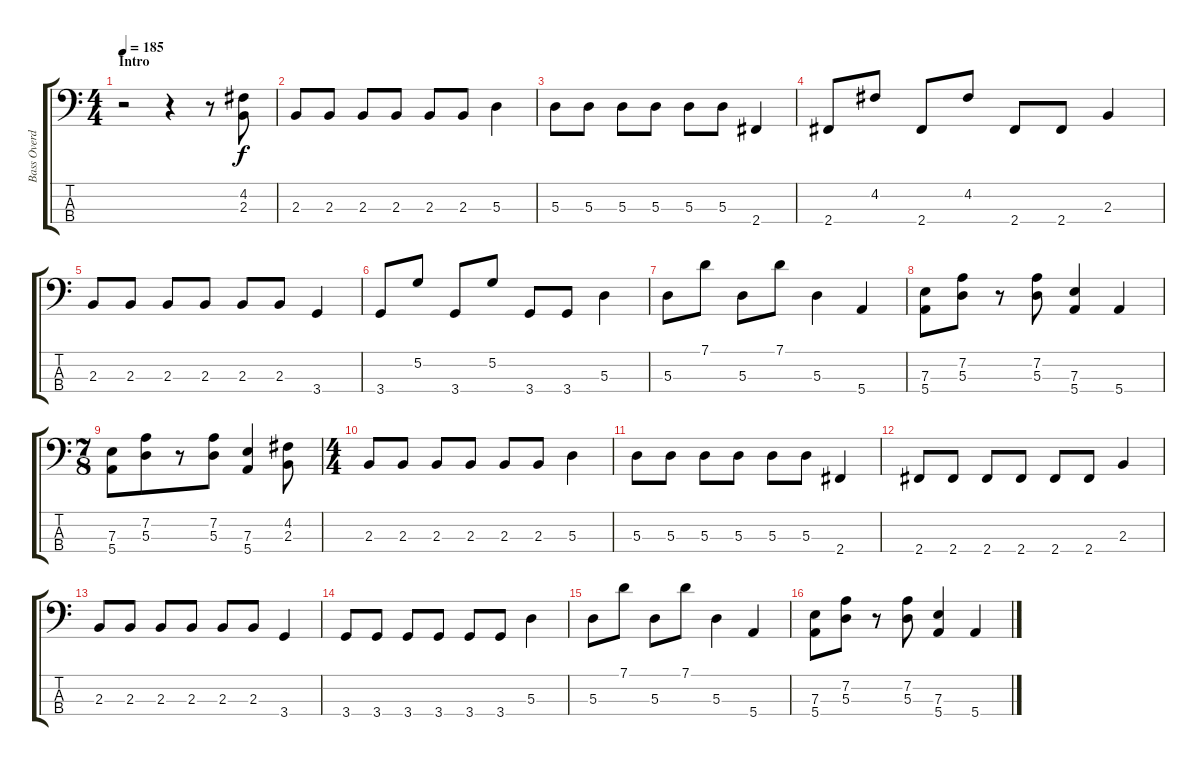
\track ("Bass Overdub" "Bass Overd") {instrument distortionguitar}
\staff {score tabs}
\tuning (G2 D2 A1 E1) {hide}
\ts (4 4)
\section ("" "Intro")
\tempo 185
\clef f4
\ks c
r.2{dy f instrument distortionguitar} r.4 r.8 (4.2 2.3).8 |
2.3.8 2.3.8 2.3.8 2.3.8 2.3.8 2.3.8 5.3.4 |
5.3.8 5.3.8 5.3.8 5.3.8 5.3.8 5.3.8 2.4.4 |
2.4.8 4.2.8 2.4.8 4.2.8 2.4.8 2.4.8 2.3.4 |
2.3.8 2.3.8 2.3.8 2.3.8 2.3.8 2.3.8 3.4.4 |
3.4.8 5.2.8 3.4.8 5.2.8 3.4.8 3.4.8 5.3.4 |
5.3.8 7.1.8 5.3.8 7.1.8 5.3.4 5.4.4 |
(7.3 5.4).8 (7.2 5.3).8 r.8 (7.2 5.3).8 (7.3 5.4).4 5.4.4 |
\ts (7 8)
(7.3 5.4).8 (7.2 5.3).8 r.8 (7.2 5.3).8 (7.3 5.4).4 (4.2 2.3).8 |
\ts (4 4)
2.3.8 2.3.8 2.3.8 2.3.8 2.3.8 2.3.8 5.3.4 |
5.3.8 5.3.8 5.3.8 5.3.8 5.3.8 5.3.8 2.4.4 |
2.4.8 2.4.8 2.4.8 2.4.8 2.4.8 2.4.8 2.3.4 |
2.3.8 2.3.8 2.3.8 2.3.8 2.3.8 2.3.8 3.4.4 |
3.4.8 3.4.8 3.4.8 3.4.8 3.4.8 3.4.8 5.3.4 |
5.3.8 7.1.8 5.3.8 7.1.8 5.3.4 5.4.4 |
(7.3 5.4).8 (7.2 5.3).8 r.8 (7.2 5.3).8 (7.3 5.4).4 5.4.4
